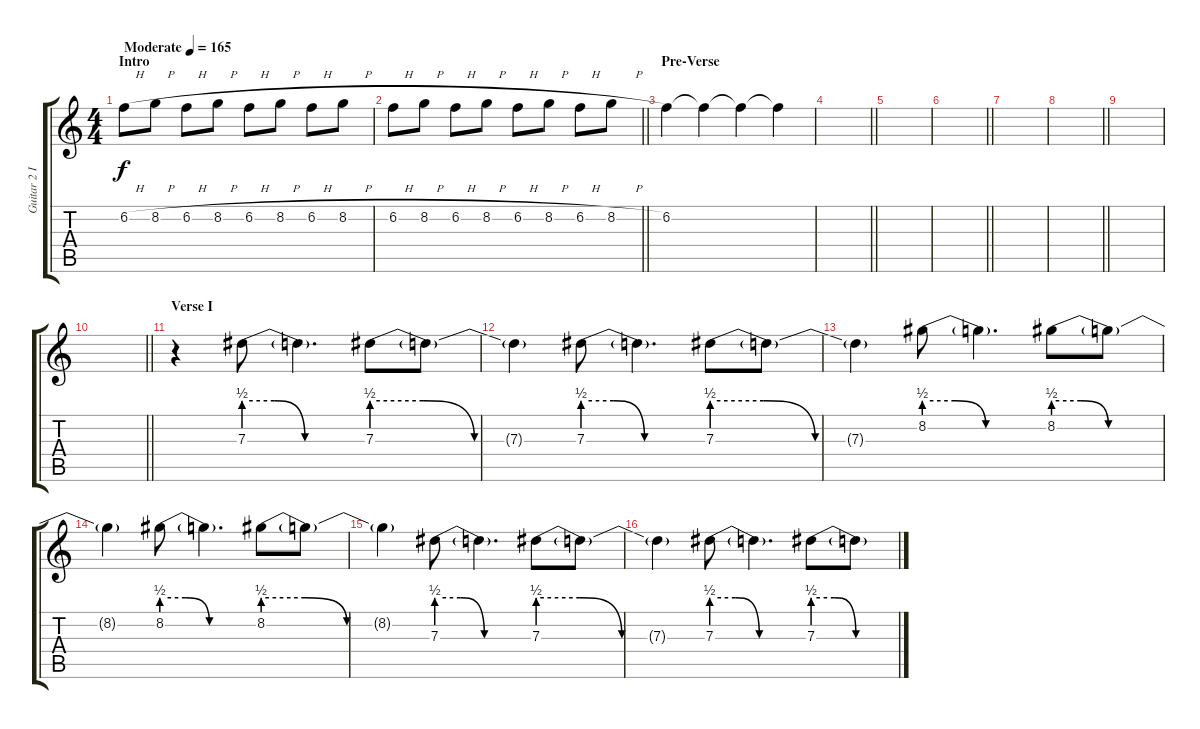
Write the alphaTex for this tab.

\track ("Guitar 2 Improvisation" "Guitar 2 I") {instrument acousticguitarsteel}
\staff {score tabs}
\tuning (E4 B3 G3 D3 A2 E2) {hide}
\ts (4 4)
\section ("" "Intro")
\tempo (165 "Moderate")
\clef g2
\ks c
6.2{h}.8{dy f instrument acousticguitarsteel} 8.2{h}.8 6.2{h}.8 8.2{h}.8 6.2{h}.8 8.2{h}.8 6.2{h}.8 8.2{h}.8 |
\barLineRight lightlight
6.2{h}.8 8.2{h}.8 6.2{h}.8 8.2{h}.8 6.2{h}.8 8.2{h}.8 6.2{h}.8 8.2{h}.8 |
\section ("" "Pre-Verse")
6.2.4 6.2{t}.4 6.2{t}.4 6.2{t}.4 |
\barLineRight lightlight
|
|
\barLineRight lightlight
|
|
\barLineRight lightlight
|
|
\barLineRight lightlight
|
\section ("" "Verse I")
r.4 7.3{be (custom 0 2 15 2 30 0 60 0)}.8 7.3{t}.4{d} 7.3{be (custom 0 2 15 2 30 0 60 0)}.8 7.3{t}.8 |
7.3{t}.4 7.3{be (custom 0 2 15 2 30 0 60 0)}.8 7.3{t}.4{d} 7.3{be (custom 0 2 15 2 30 0 60 0)}.8 7.3{t}.8 |
7.3{t}.4 8.2{be (custom 0 2 15 2 30 0 60 0)}.8 8.2{t}.4{d} 8.2{be (custom 0 2 15 2 30 0 60 0)}.8 8.2{t}.8 |
8.2{t}.4 8.2{be (custom 0 2 15 2 30 0 60 0)}.8 8.2{t}.4{d} 8.2{be (custom 0 2 15 2 30 0 60 0)}.8 8.2{t}.8 |
8.2{t}.4 7.3{be (custom 0 2 15 2 30 0 60 0)}.8 7.3{t}.4{d} 7.3{be (custom 0 2 15 2 30 0 60 0)}.8 7.3{t}.8 |
7.3{t}.4 7.3{be (custom 0 2 15 2 30 0 60 0)}.8 7.3{t}.4{d} 7.3{be (custom 0 2 15 2 30 0 60 0)}.8 7.3{t}.8
